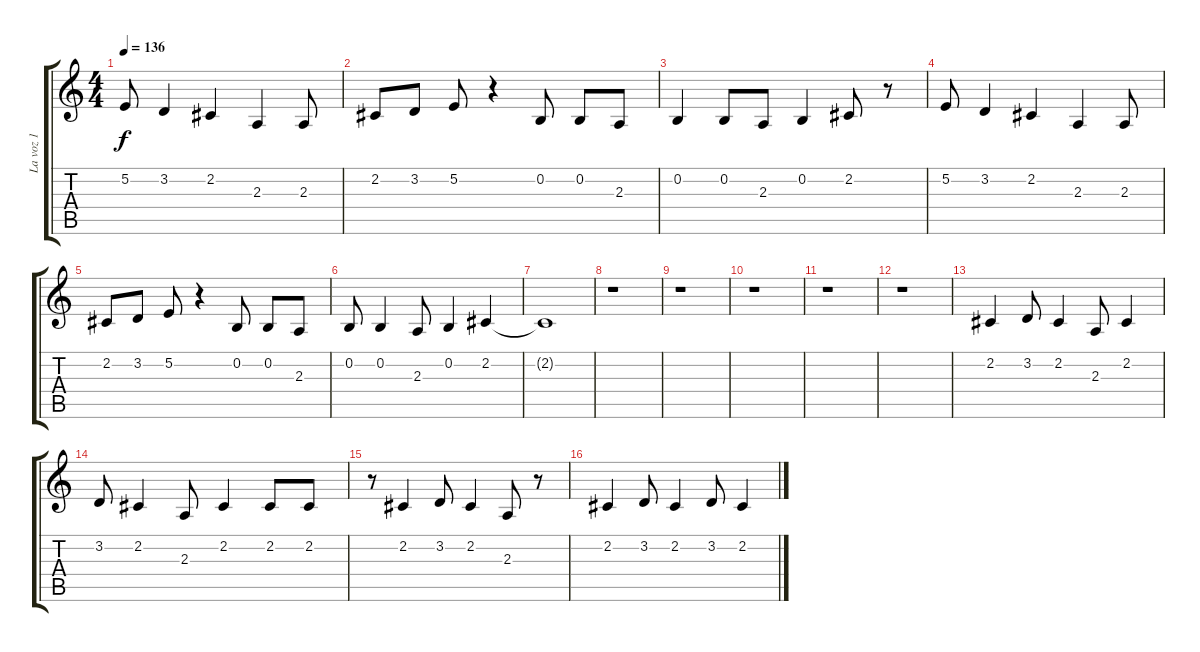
\track ("La voz 1" "La voz 1") {instrument lead8bassandlead}
\staff {score tabs}
\tuning (E4 B3 G3 D3 A2 E2) {hide}
\ts (4 4)
\tempo 136
\clef g2
\ks c
5.2.8{dy f} 3.2.4 2.2.4 2.3.4 2.3.8 |
2.2.8 3.2.8 5.2.8 r.4 0.2.8 0.2.8 2.3.8 |
0.2.4 0.2.8 2.3.8 0.2.4 2.2.8 r.8 |
5.2.8 3.2.4 2.2.4 2.3.4 2.3.8 |
2.2.8 3.2.8 5.2.8 r.4 0.2.8 0.2.8 2.3.8 |
0.2.8 0.2.4 2.3.8 0.2.4 2.2.4 |
2.2{t}.1 |
r.1 |
r.1 |
r.1 |
r.1 |
r.1 |
2.2.4 3.2.8 2.2.4 2.3.8 2.2.4 |
3.2.8 2.2.4 2.3.8 2.2.4 2.2.8 2.2.8 |
r.8 2.2.4 3.2.8 2.2.4 2.3.8 r.8 |
2.2.4 3.2.8 2.2.4 3.2.8 2.2.4
